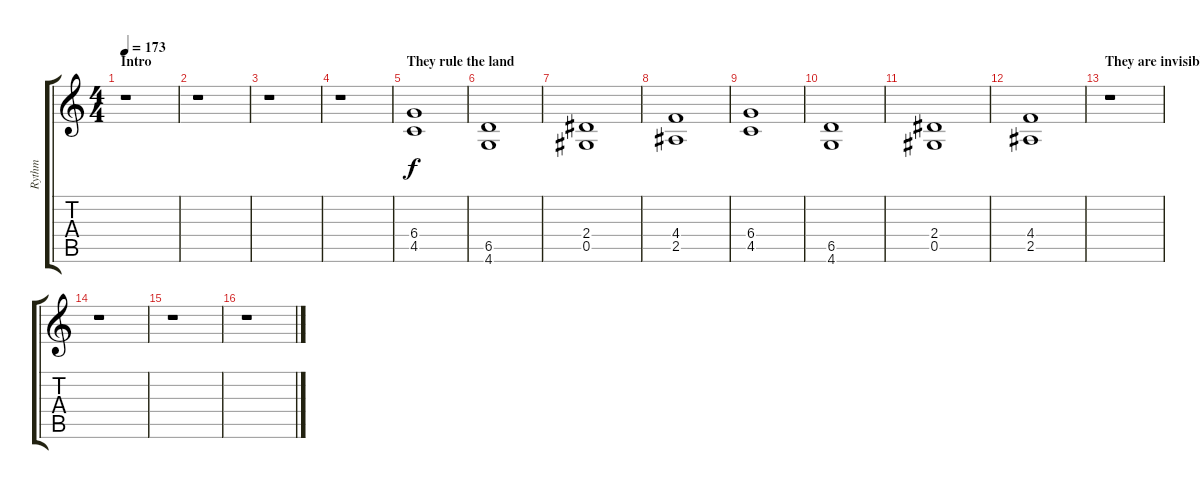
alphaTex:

\track ("Rythm" "Rythm") {instrument distortionguitar}
\staff {score tabs}
\tuning (Eb4 Bb3 Gb3 Db3 Ab2 Eb2) {hide}
\ts (4 4)
\section ("" "Intro")
\tempo 173
\clef g2
\ks c
r.1{dy f instrument distortionguitar} |
r.1 |
r.1 |
r.1 |
\section ("" "They rule the land")
(6.4 4.5).1 |
(6.5 4.6).1 |
(2.4 0.5).1 |
(4.4 2.5).1 |
(6.4 4.5).1 |
(6.5 4.6).1 |
(2.4 0.5).1 |
(4.4 2.5).1 |
\section ("" "They are invisible")
r.1 |
r.1 |
r.1 |
r.1
